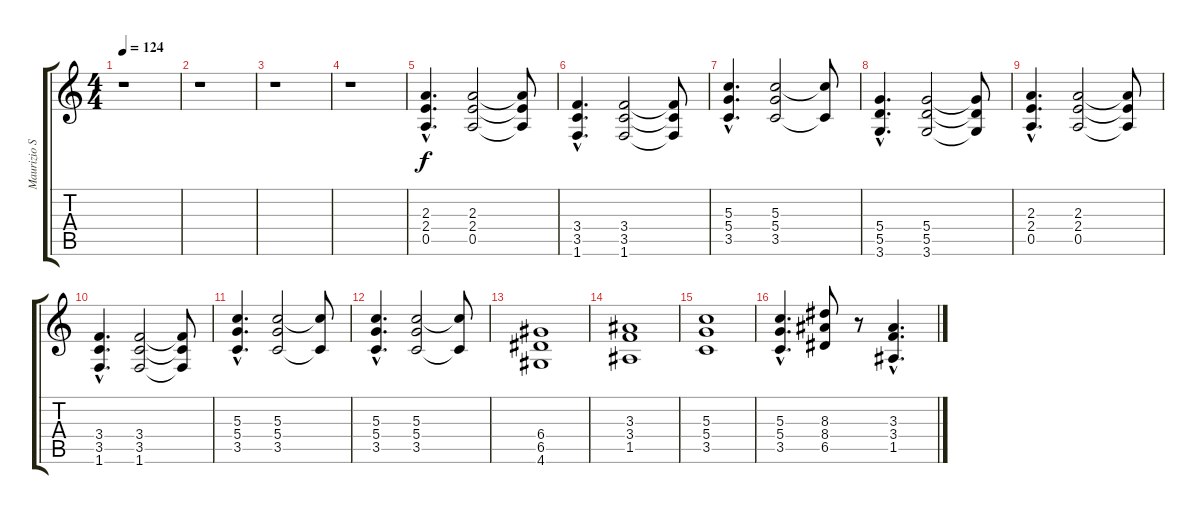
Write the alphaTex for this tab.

\track ("Maurizio Solieri [guitar]" "Maurizio S") {instrument distortionguitar}
\staff {score tabs}
\tuning (E4 B3 G3 D3 A2 E2) {hide}
\ts (4 4)
\tempo 124
\clef g2
\ks c
r.1{dy mf} |
r.1 |
r.1 |
r.1 |
(2.3{hac} 2.4{hac} 0.5{hac}).4{d dy f instrument overdrivenguitar} (2.3 2.4 0.5).2 (2.3{t} 2.4{t} 0.5{t}).8 |
(3.4{hac} 3.5{hac} 1.6{hac}).4{d} (3.4 3.5 1.6).2 (3.4{t} 3.5{t} 1.6{t}).8 |
(5.3{hac} 5.4{hac} 3.5{hac}).4{d} (5.3 5.4 3.5).2 (5.3{t} 3.5{t}).8 |
(5.4{hac} 5.5{hac} 3.6{hac}).4{d} (5.4 5.5 3.6).2 (5.4{t} 5.5{t} 3.6{t}).8 |
(2.3{hac} 2.4{hac} 0.5{hac}).4{d} (2.3 2.4 0.5).2 (2.3{t} 2.4{t} 0.5{t}).8 |
(3.4{hac} 3.5{hac} 1.6{hac}).4{d} (3.4 3.5 1.6).2 (3.4{t} 3.5{t} 1.6{t}).8 |
(5.3{hac} 5.4{hac} 3.5{hac}).4{d} (5.3 5.4 3.5).2 (5.3{t} 3.5{t}).8 |
(5.3{hac} 5.4{hac} 3.5{hac}).4{d} (5.3 5.4 3.5).2 (5.3{t} 3.5{t}).8 |
(6.4 6.5 4.6).1 |
(3.3 3.4 1.5).1 |
(5.3 5.4 3.5).1 |
(5.3{hac} 5.4{hac} 3.5{hac}).4{d} (8.3 8.4 6.5).8 r.8 (3.3{hac} 3.4{hac} 1.5{hac}).4{d}
